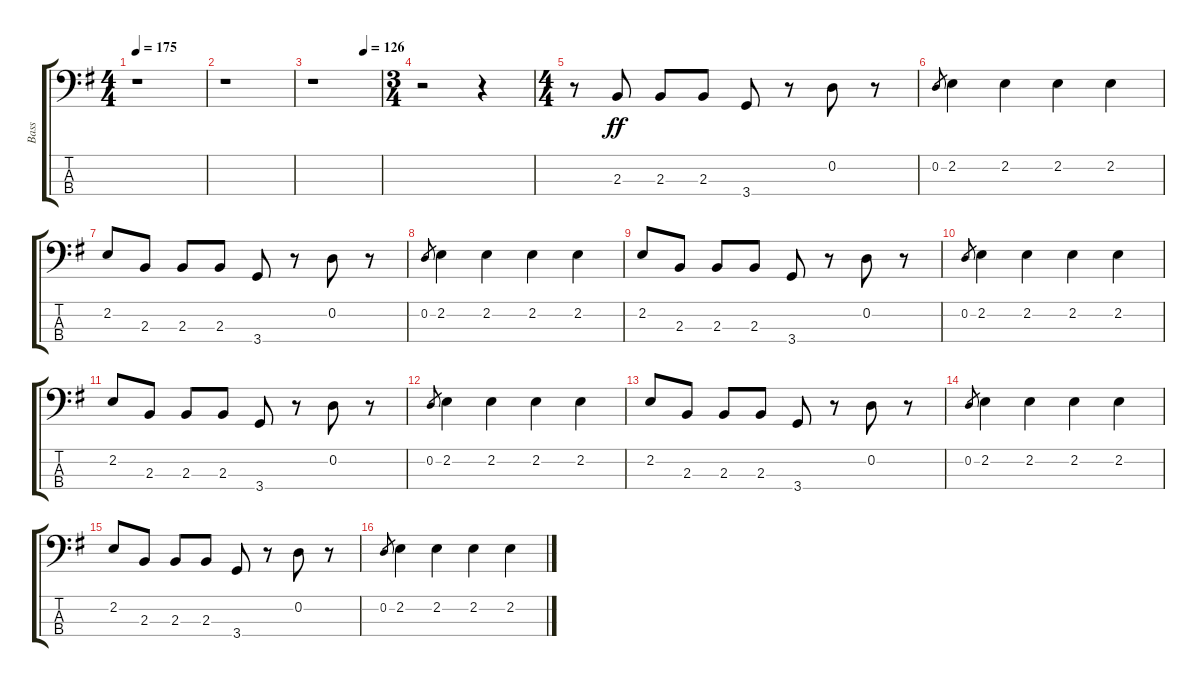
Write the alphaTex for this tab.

\track ("Bass" "Bass") {instrument electricbassfinger}
\staff {score tabs}
\tuning (G2 D2 A1 E1) {hide}
\ts (4 4)
\tempo 175
\clef f4
\ks g
r.1{dy ff} |
r.1 |
\tempo (126 0.75)
r.1 |
\ts (3 4)
r.2 r.4 |
\ts (4 4)
r.8 2.3.8 2.3.8 2.3.8 3.4.8 r.8 0.2.8 r.8 |
0.2.8{gr} 2.2.4 2.2.4 2.2.4 2.2.4 |
2.2.8 2.3.8 2.3.8 2.3.8 3.4.8 r.8 0.2.8 r.8 |
0.2.8{gr} 2.2.4 2.2.4 2.2.4 2.2.4 |
2.2.8 2.3.8 2.3.8 2.3.8 3.4.8 r.8 0.2.8 r.8 |
0.2.8{gr} 2.2.4 2.2.4 2.2.4 2.2.4 |
2.2.8 2.3.8 2.3.8 2.3.8 3.4.8 r.8 0.2.8 r.8 |
0.2.8{gr} 2.2.4 2.2.4 2.2.4 2.2.4 |
2.2.8 2.3.8 2.3.8 2.3.8 3.4.8 r.8 0.2.8 r.8 |
0.2.8{gr} 2.2.4 2.2.4 2.2.4 2.2.4 |
2.2.8 2.3.8 2.3.8 2.3.8 3.4.8 r.8 0.2.8 r.8 |
0.2.8{gr} 2.2.4 2.2.4 2.2.4 2.2.4
